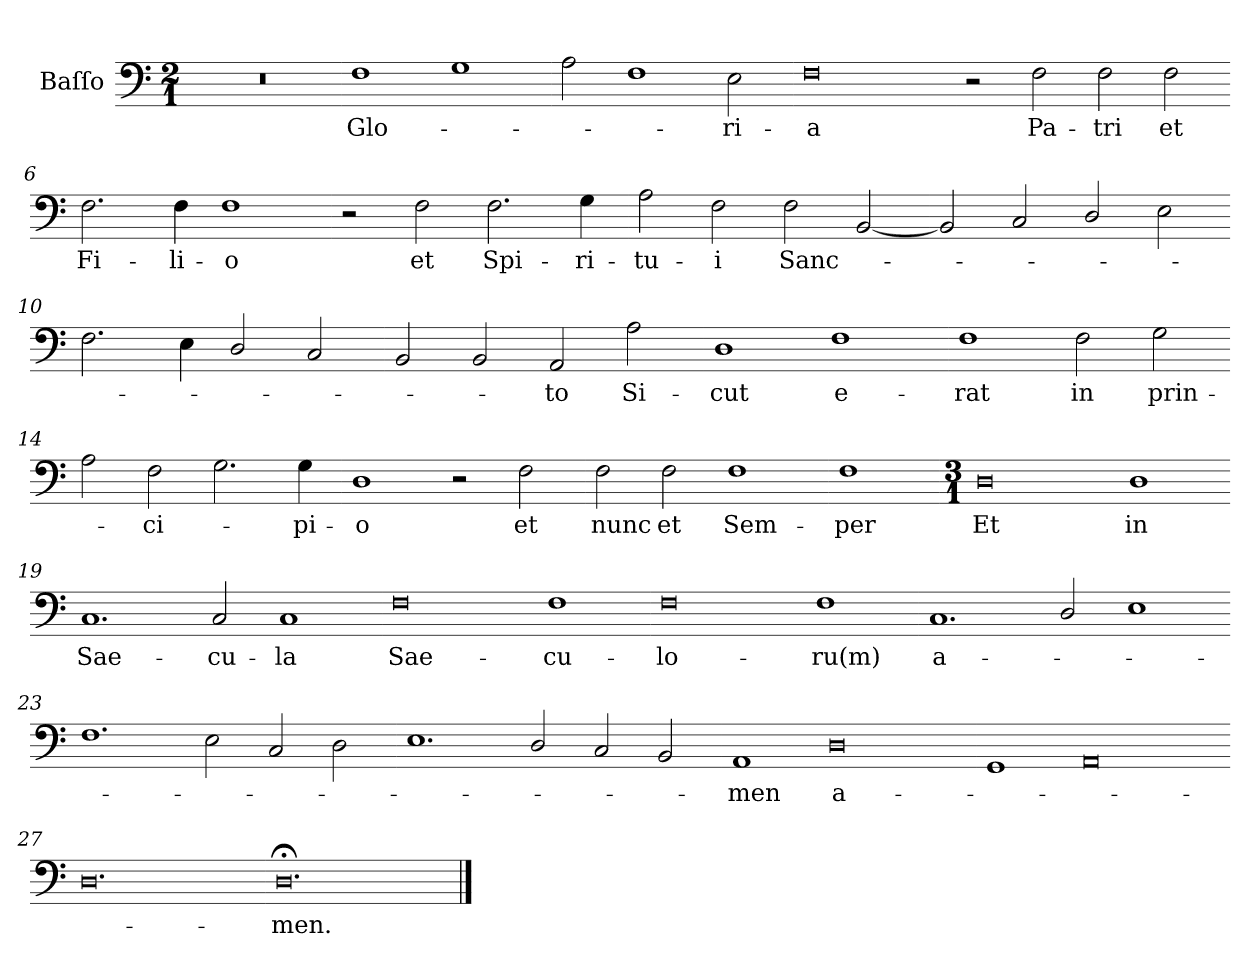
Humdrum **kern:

**kern	**text
*part1	*part1
*staff1	*staff1
*I"Baſſo	*
*clefF4	*
*k[]	*
*M2/1	*
=1	=1
0r	.
=2-	=2-
1F	Glo-
1G	.
=3-	=3-
2A\	.
1F	.
2E\	-ri-
=4-	=4-
0F	-a
=5-	=5-
2r	.
2F\	Pa-
2F\	-tri
2F\	et
=6-	=6-
2.F\	Fi-
4F\	-li-
1F	-o
=7-	=7-
2r	.
2F\	et
2.F\	Spi-
4G\	-ri-
=8-	=8-
2A\	-tu-
2F\	-i
2F\	Sanc-
[2BB/	.
=9-	=9-
2BB/]	.
2C/	.
2D/	.
2E\	.
=10-	=10-
2.F\	.
4E\	.
2D/	.
2C/	.
=11-	=11-
2BB/	.
2BB/	.
2AA/	-to
2A\	Si-
=12-	=12-
1D	-cut
1F	e-
=13-	=13-
1F	-rat
2F\	in
2G\	prin-
=14-	=14-
2A\	.
2F\	-ci-
2.G\	.
4G\	-pi-
=15-	=15-
1D	-o
2r	.
2F\	et
=16-	=16-
2F\	nunc
2F\	et
1F	Sem-
=17-	=17-
1F	-per
=18-	=18-
*M3/1	*
0D	Et
1D	in
=19-	=19-
1.C	Sae-
2C/	-cu-
1C	-la
=20-	=20-
0F	Sae-
1F	-cu-
=21-	=21-
0F	-lo-
1F	-ru(m)
=22-	=22-
1.C	a-
2D/	.
1E	.
=23-	=23-
1.F	.
2E\	.
2C/	.
2D\	.
=24-	=24-
1.E	.
2D/	.
2C/	.
2BB/	.
=25-	=25-
1AA	-men
0D	a-
=26-	=26-
1GG	.
0AA	.
=27-	=27-
0.D	.
=28-	=28-
0.D;<;	-men.
==	==
*-	*-
